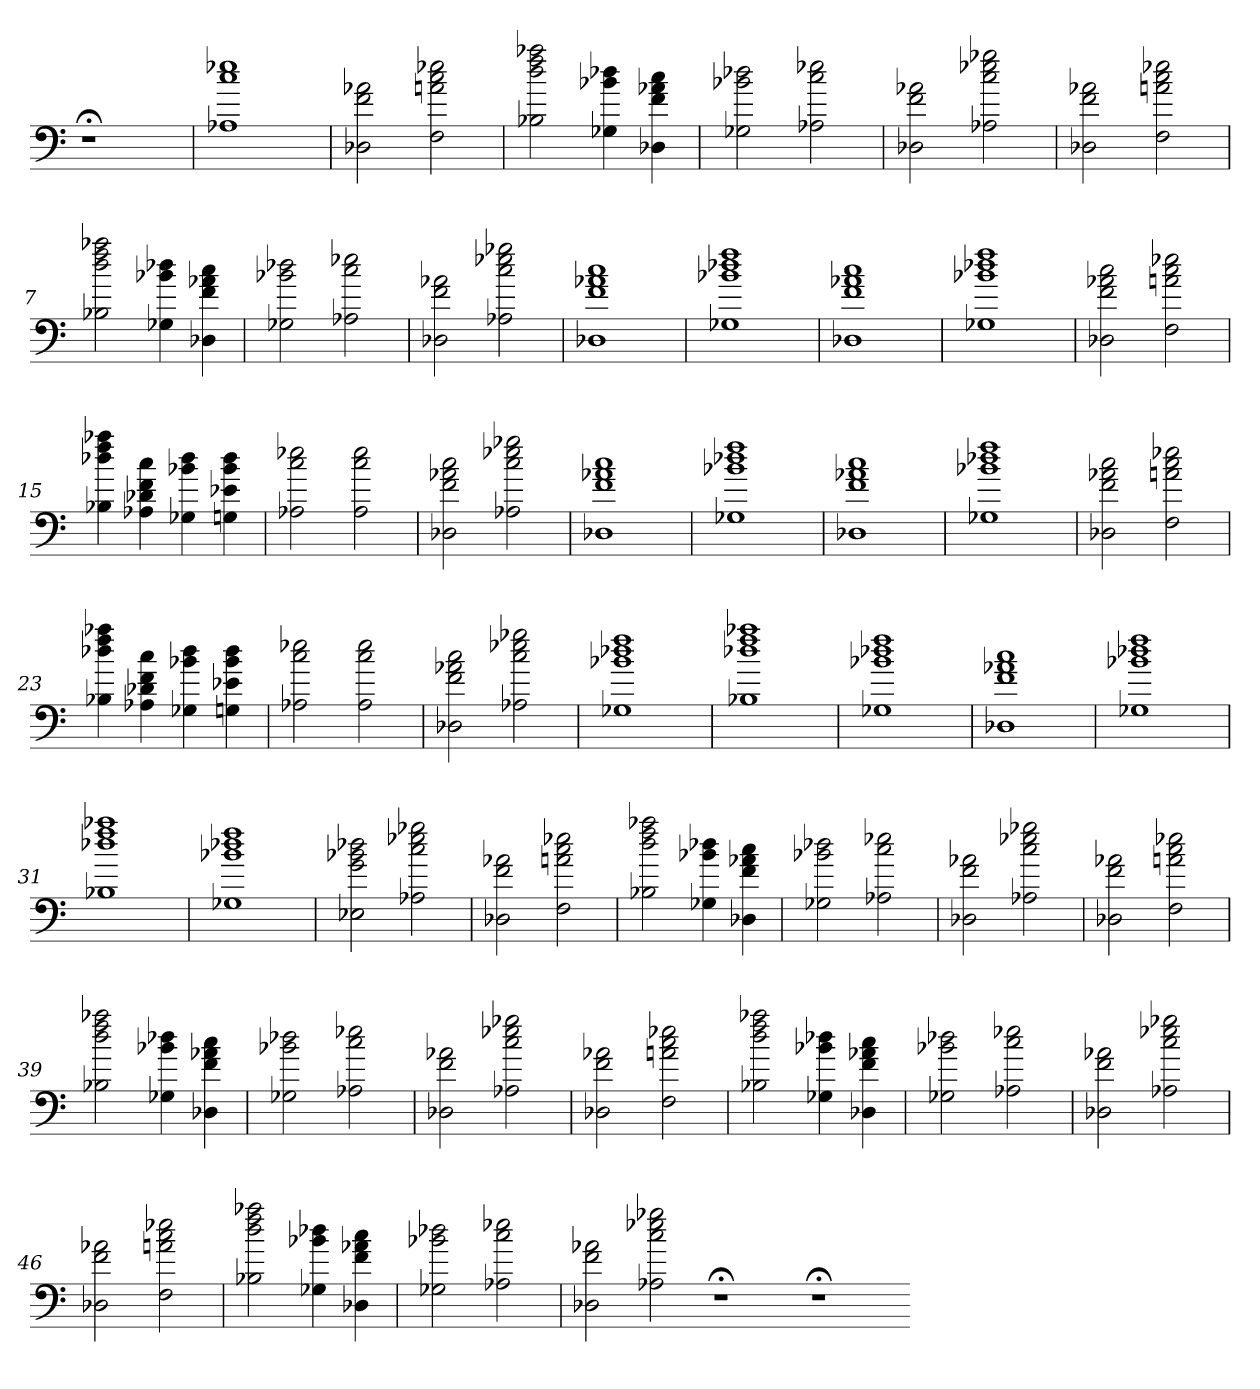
**kern
*part1
*staff1
=
1r;<
=1
1A-X 1cc 1ee-X
=2
2D-X 2f 2a-X
2F 2an 2cc 2ee-X
=3
2B-X 2dd 2ff 2aa-X
4G-X 4b-X 4dd-X
4D-X 4f 4a-X 4cc
=4
2G-X 2b-X 2dd-X
2A-X 2cc 2ee-X
=5
2D-X 2f 2a-X
2A-X 2cc 2ee-X 2gg-X
=6
2D-X 2f 2a-X
2F 2an 2cc 2ee-X
=7
2B-X 2dd 2ff 2aa-X
4G-X 4b-X 4dd-X
4D-X 4f 4a-X 4cc
=8
2G-X 2b-X 2dd-X
2A-X 2cc 2ee-X
=9
2D-X 2f 2a-X
2A-X 2cc 2ee-X 2gg-X
=10
1D-X 1f 1a-X 1cc
=11
1G-X 1b-X 1dd-X 1ff
=12
1D-X 1f 1a-X 1cc
=13
1G-X 1b-X 1dd-X 1ff
=14
2D-X 2f 2a-X 2cc
2F 2an 2cc 2ee-X
=15
4B-X 4dd-X 4ff 4aa-X
4A-X 4d-X 4f 4cc
4G-X 4b-X 4dd-
4Gn 4e-X 4b- 4dd-
=16
2A-X 2cc 2ee-X
2A- 2cc 2ee-
=17
2D-X 2f 2a-X 2cc
2A-X 2cc 2ee-X 2gg-X
=18
1D-X 1f 1a-X 1cc
=19
1G-X 1b-X 1dd-X 1ff
=20
1D-X 1f 1a-X 1cc
=21
1G-X 1b-X 1dd-X 1ff
=22
2D-X 2f 2a-X 2cc
2F 2an 2cc 2ee-X
=23
4B-X 4dd-X 4ff 4aa-X
4A-X 4d-X 4f 4cc
4G-X 4b-X 4dd-
4Gn 4e-X 4b- 4dd-
=24
2A-X 2cc 2ee-X
2A- 2cc 2ee-
=25
2D-X 2f 2a-X 2cc
2A-X 2cc 2ee-X 2gg-X
=26
1G-X 1b-X 1dd-X 1ff
=27
1B-X 1dd-X 1ff 1aa-X
=28
1G-X 1b-X 1dd-X 1ff
=29
1D-X 1f 1a-X 1cc
=30
1G-X 1b-X 1dd-X 1ff
=31
1B-X 1dd-X 1ff 1aa-X
=32
1G-X 1b-X 1dd-X 1ff
=33
2E-X 2g 2b-X 2dd-X
2A-X 2cc 2ee-X 2gg-X
=34
2D-X 2f 2a-X
2F 2an 2cc 2ee-X
=35
2B-X 2dd 2ff 2aa-X
4G-X 4b-X 4dd-X
4D-X 4f 4a-X 4cc
=36
2G-X 2b-X 2dd-X
2A-X 2cc 2ee-X
=37
2D-X 2f 2a-X
2A-X 2cc 2ee-X 2gg-X
=38
2D-X 2f 2a-X
2F 2an 2cc 2ee-X
=39
2B-X 2dd 2ff 2aa-X
4G-X 4b-X 4dd-X
4D-X 4f 4a-X 4cc
=40
2G-X 2b-X 2dd-X
2A-X 2cc 2ee-X
=41
2D-X 2f 2a-X
2A-X 2cc 2ee-X 2gg-X
=42
2D-X 2f 2a-X
2F 2an 2cc 2ee-X
=43
2B-X 2dd 2ff 2aa-X
4G-X 4b-X 4dd-X
4D-X 4f 4a-X 4cc
=44
2G-X 2b-X 2dd-X
2A-X 2cc 2ee-X
=45
2D-X 2f 2a-X
2A-X 2cc 2ee-X 2gg-X
=46
2D-X 2f 2a-X
2F 2an 2cc 2ee-X
=47
2B-X 2dd 2ff 2aa-X
4G-X 4b-X 4dd-X
4D-X 4f 4a-X 4cc
=48
2G-X 2b-X 2dd-X
2A-X 2cc 2ee-X
=49
2D-X 2f 2a-X
2A-X 2cc 2ee-X 2gg-X
1r;<
1r;<
=-
*-
